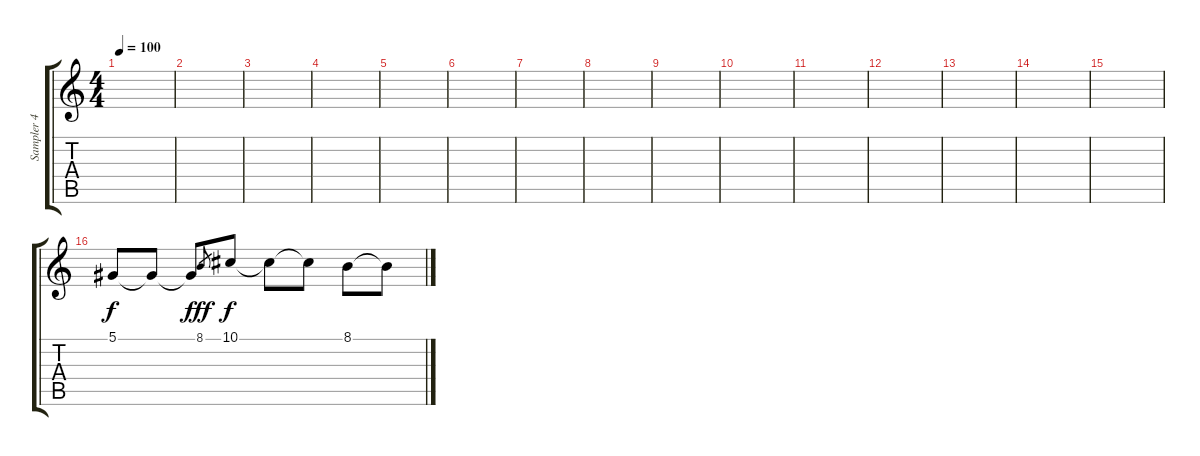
\track ("Sampler 4" "Sampler 4") {instrument violin}
\staff {score tabs}
\tuning (Eb4 Bb3 Gb3 Db3 Ab2 Db2) {hide}
\ts (4 4)
\tempo 100
\clef g2
\ks c
|
|
|
|
|
|
|
|
|
|
|
|
|
|
|
5.1.8 5.1{t}.8 5.1{t}.8 8.1.8{gr dy fff} 10.1.8{dy f} 10.1{t}.8 10.1{t}.8 8.1.8 8.1{t}.8
